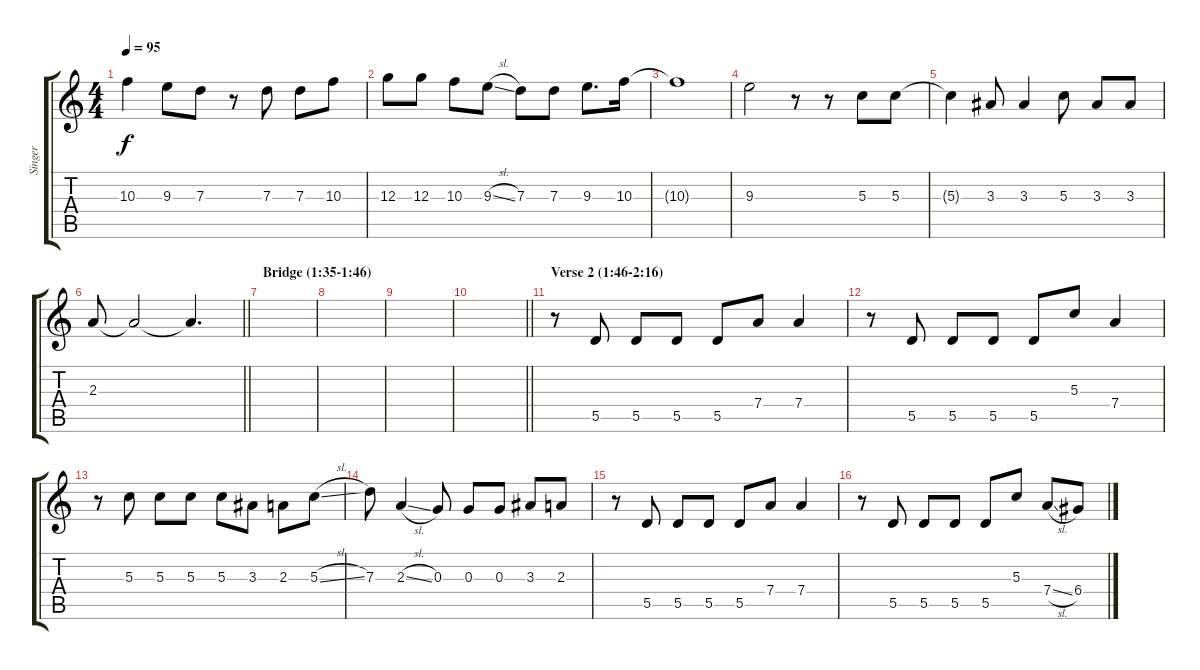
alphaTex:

\track ("Singer" "Singer") {instrument overdrivenguitar}
\staff {score tabs}
\tuning (E4 B3 G3 D3 A2 E2) {hide}
\ts (4 4)
\tempo 95
\clef g2
\ks c
10.3{t}.4{dy f} 9.3.8 7.3.8 r.8 7.3.8 7.3.8 10.3.8 |
12.3.8 12.3.8 10.3.8 9.3{sl}.8 7.3.8 7.3.8 9.3.8{d} 10.3.16 |
10.3{t}.1 |
9.3.2 r.8 r.8 5.3.8 5.3.8 |
5.3{t}.4 3.3.8 3.3.4 5.3.8 3.3.8 3.3.8 |
\barLineRight lightlight
2.3.8 2.3{t}.2 2.3{t}.4{d} |
\section ("" "Bridge (1:35-1:46)")
|
|
|
\barLineRight lightlight
|
\section ("" "Verse 2 (1:46-2:16)")
r.8 5.5.8 5.5.8 5.5.8 5.5.8 7.4.8 7.4.4 |
r.8 5.5.8 5.5.8 5.5.8 5.5.8 5.3.8 7.4.4 |
r.8 5.3.8 5.3.8 5.3.8 5.3.8 3.3.8 2.3.8 5.3{sl}.8 |
7.3.8 2.3{sl}.4 0.3.8 0.3.8 0.3.8 3.3.8 2.3.8 |
r.8 5.5.8 5.5.8 5.5.8 5.5.8 7.4.8 7.4.4 |
r.8 5.5.8 5.5.8 5.5.8 5.5.8 5.3.8 7.4{sl}.8 6.4{sl}.8
